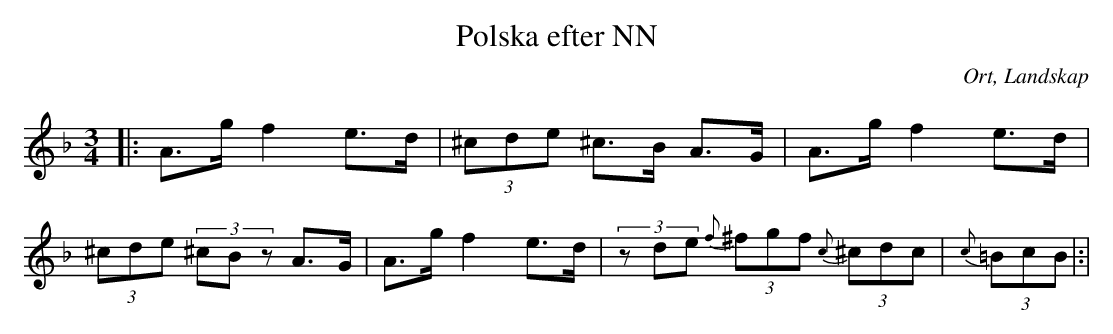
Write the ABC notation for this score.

X:1
T:Polska efter NN
O:Ort, Landskap
M:3/4
L:1/8
K:Dm
|: A>g f2 e>d|(3^cde ^c>B A>G|A>g f2 e>d|(3^cde (3^cBz A>G|A>g f2 e>d|(3zde {f}(3^fgf {c}(3^cdc|{c}(3=BcB|:|
